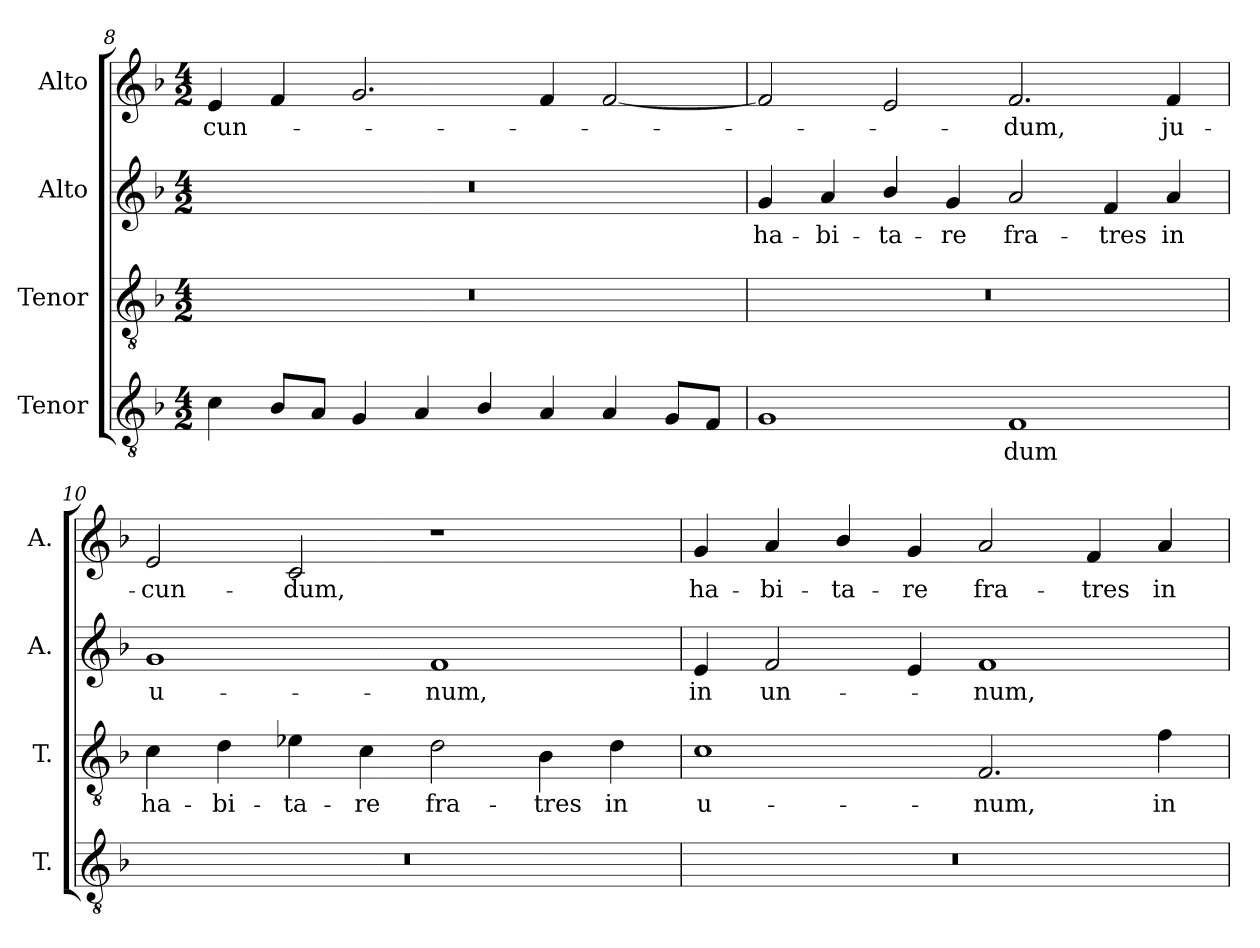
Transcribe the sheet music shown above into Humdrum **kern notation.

**kern	**text	**kern	**text	**kern	**text	**kern	**text
*part4	*part4	*part3	*part3	*part2	*part2	*part1	*part1
*staff4	*staff4	*staff3	*staff3	*staff2	*staff2	*staff1	*staff1
*I"Tenor	*	*I"Tenor	*	*I"Alto	*	*I"Alto	*
*I'T.	*	*I'T.	*	*I'A.	*	*I'A.	*
*clefGv2	*	*clefGv2	*	*clefG2	*	*clefG2	*
*ITrd7c12	*	*ITrd7c12	*	*	*	*	*
*k[b-]	*	*k[b-]	*	*k[b-]	*	*k[b-]	*
*F:	*	*F:	*	*F:	*	*F:	*
*M4/2	*	*M4/2	*	*M4/2	*	*M4/2	*
=8	=8	=8	=8	=8	=8	=8	=8
!	!	!LO:N:vis=1	!	!LO:N:vis=1	!	!	!
!	!	!	!	!	!	!	!LO:LY:b:color=#000000
4Ci\	.	0r	.	0r	.	4ei/	-cun-
8BB-i/L	.	.	.	.	.	4fi/	.
8AAi/J	.	.	.	.	.	.	.
4GGi/	.	.	.	.	.	2.gi/	.
4AAi/	.	.	.	.	.	.	.
4BB-i/	.	.	.	.	.	.	.
4AAi/	.	.	.	.	.	4fi/	.
4AAi/	.	.	.	.	.	[2fi/	.
8GGi/L	.	.	.	.	.	.	.
8FFi/J	.	.	.	.	.	.	.
!!LO:LB:g=z
=9	=9	=9	=9	=9	=9	=9	=9
!	!	!LO:N:vis=1	!	!	!	!	!
!	!	!	!	!	!LO:LY:b:color=#000000	!	!
1GGi	.	0r	.	4gi/	ha-	2fi/]	.
!	!	!	!	!	!LO:LY:b:color=#000000	!	!
.	.	.	.	4ai/	-bi-	.	.
!	!	!	!	!	!LO:LY:b:color=#000000	!	!
.	.	.	.	4b-i/	-ta-	2ei/	.
!	!	!	!	!	!LO:LY:b:color=#000000	!	!
.	.	.	.	4gi/	-re	.	.
!	!LO:LY:b:color=#000000	!	!	!	!	!	!
!	!	!	!	!	!LO:LY:b:color=#000000	!	!
!	!	!	!	!	!	!	!LO:LY:b:color=#000000
1FFi	-dum	.	.	2ai/	fra-	2.fi/	-dum,
!	!	!	!	!	!LO:LY:b:color=#000000	!	!
.	.	.	.	4fi/	-tres	.	.
!	!	!	!	!	!LO:LY:b:color=#000000	!	!
!	!	!	!	!	!	!	!LO:LY:b:color=#000000
.	.	.	.	4ai/	in	4fi/	ju-
=10	=10	=10	=10	=10	=10	=10	=10
!LO:N:vis=1	!	!	!	!	!	!	!
!	!	!	!LO:LY:b:color=#000000	!	!	!	!
!	!	!	!	!	!LO:LY:b:color=#000000	!	!
!	!	!	!	!	!	!	!LO:LY:b:color=#000000
0r	.	4Ci\	ha-	1gi	u-	2ei/	-cun-
!	!	!	!LO:LY:b:color=#000000	!	!	!	!
.	.	4Di\	-bi-	.	.	.	.
!	!	!	!LO:LY:b:color=#000000	!	!	!	!
!	!	!	!	!	!	!	!LO:LY:b:color=#000000
.	.	4E-Xi\	-ta-	.	.	2ci/	-dum,
!	!	!	!LO:LY:b:color=#000000	!	!	!	!
.	.	4Ci\	-re	.	.	.	.
!	!	!	!LO:LY:b:color=#000000	!	!	!	!
!	!	!	!	!	!LO:LY:b:color=#000000	!	!
.	.	2Di\	fra-	1fi	-num,	1r	.
!	!	!	!LO:LY:b:color=#000000	!	!	!	!
.	.	4BB-i\	-tres	.	.	.	.
!	!	!	!LO:LY:b:color=#000000	!	!	!	!
.	.	4Di\	in	.	.	.	.
=11	=11	=11	=11	=11	=11	=11	=11
!LO:N:vis=1	!	!	!	!	!	!	!
!	!	!	!LO:LY:b:color=#000000	!	!	!	!
!	!	!	!	!	!LO:LY:b:color=#000000	!	!
!	!	!	!	!	!	!	!LO:LY:b:color=#000000
0r	.	1Ci	u-	4ei/	in	4gi/	ha-
!	!	!	!	!	!LO:LY:b:color=#000000	!	!
!	!	!	!	!	!	!	!LO:LY:b:color=#000000
.	.	.	.	2fi/	un-	4ai/	-bi-
!	!	!	!	!	!	!	!LO:LY:b:color=#000000
.	.	.	.	.	.	4b-i/	-ta-
!	!	!	!	!	!	!	!LO:LY:b:color=#000000
.	.	.	.	4ei/	.	4gi/	-re
!	!	!	!LO:LY:b:color=#000000	!	!	!	!
!	!	!	!	!	!LO:LY:b:color=#000000	!	!
!	!	!	!	!	!	!	!LO:LY:b:color=#000000
.	.	2.FFi/	-num,	1fi	-num,	2ai/	fra-
!	!	!	!	!	!	!	!LO:LY:b:color=#000000
.	.	.	.	.	.	4fi/	-tres
!	!	!	!LO:LY:b:color=#000000	!	!	!	!
!	!	!	!	!	!	!	!LO:LY:b:color=#000000
.	.	4Fi\	in	.	.	4ai/	in
=	=	=	=	=	=	=	=
*-	*-	*-	*-	*-	*-	*-	*-
